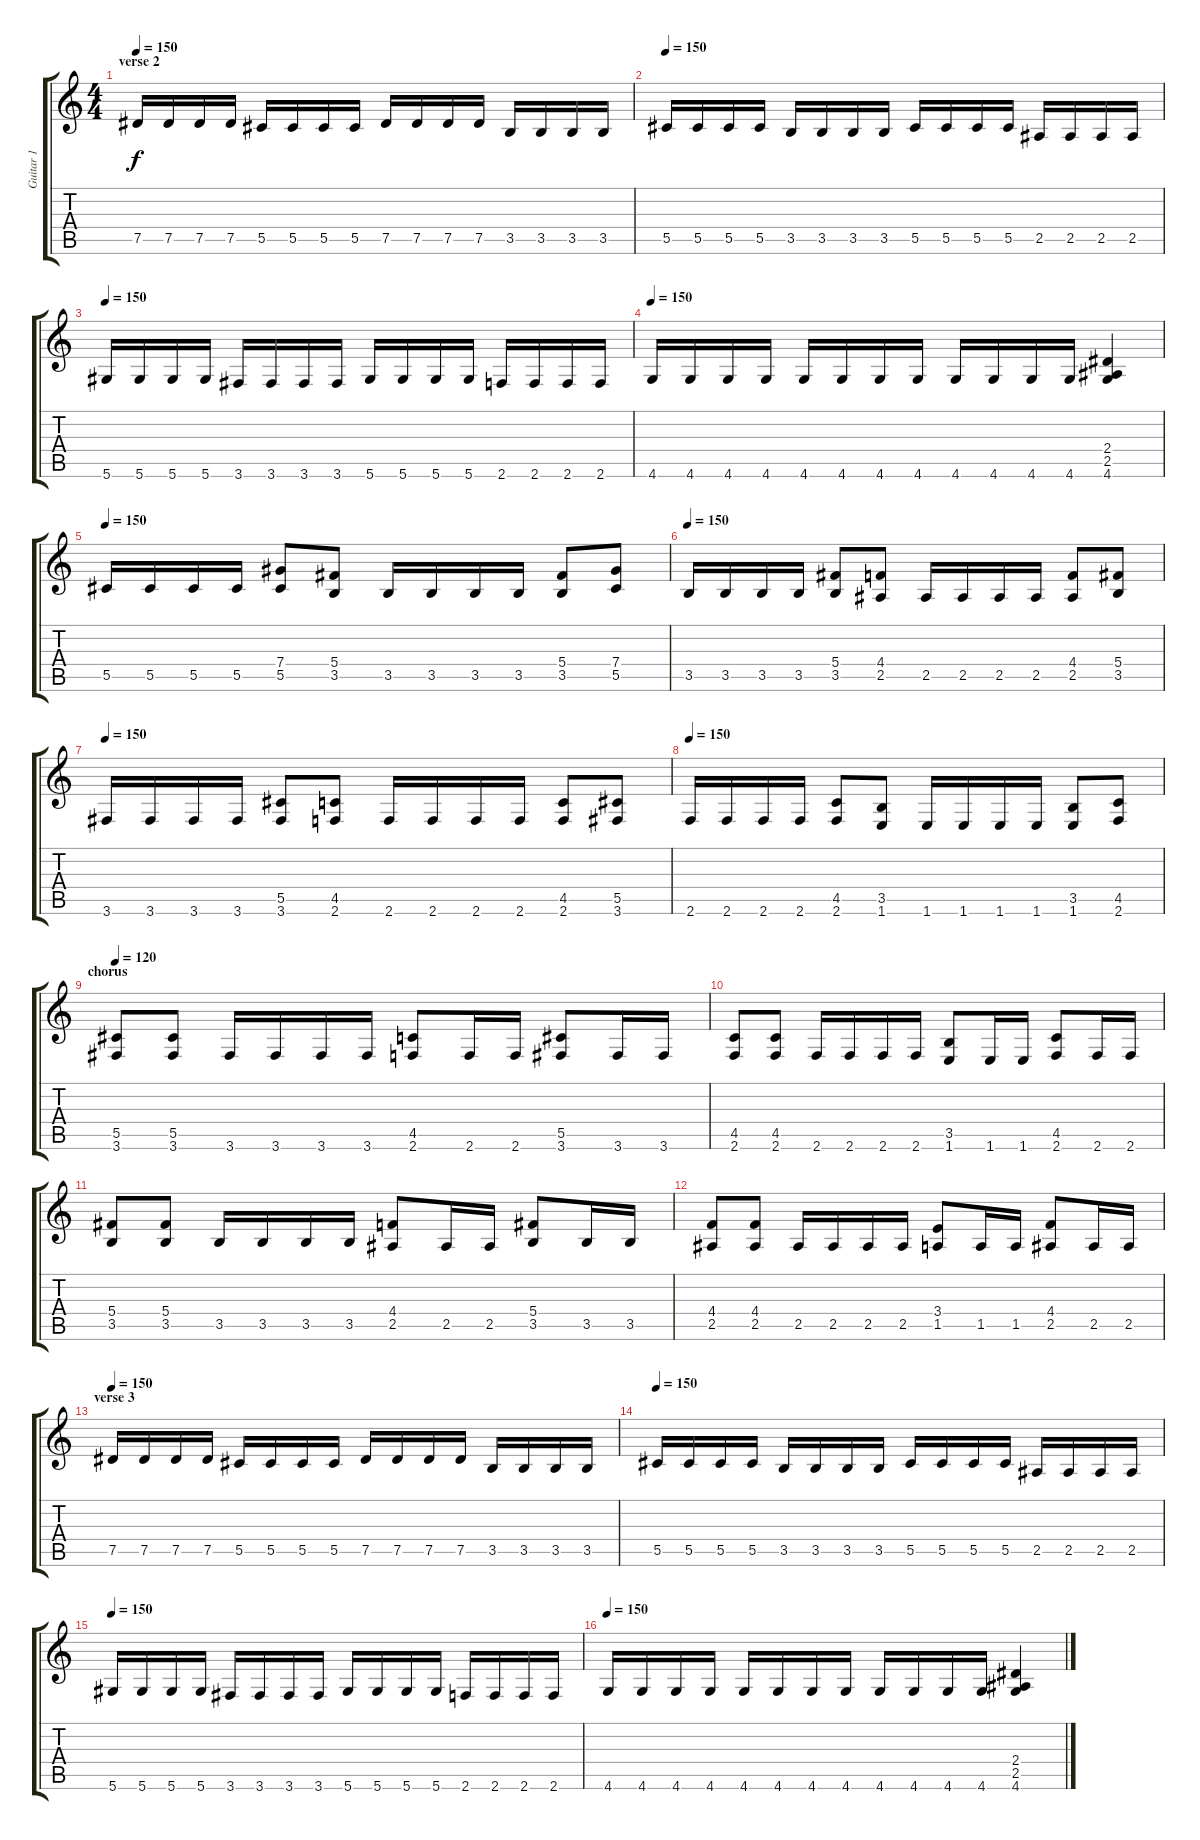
\track ("Guitar 1" "Guitar 1") {instrument overdrivenguitar}
\staff {score tabs}
\tuning (Eb4 Bb3 Gb3 Db3 Ab2 Eb2) {hide}
\ts (4 4)
\section ("" "verse 2")
\tempo 150
\clef g2
\ks c
7.5.16{dy f} 7.5.16 7.5.16 7.5.16 5.5.16 5.5.16 5.5.16 5.5.16 7.5.16 7.5.16 7.5.16 7.5.16 3.5.16 3.5.16 3.5.16 3.5.16 |
\tempo 150
5.5.16 5.5.16 5.5.16 5.5.16 3.5.16 3.5.16 3.5.16 3.5.16 5.5.16 5.5.16 5.5.16 5.5.16 2.5.16 2.5.16 2.5.16 2.5.16 |
\tempo 150
5.6.16 5.6.16 5.6.16 5.6.16 3.6.16 3.6.16 3.6.16 3.6.16 5.6.16 5.6.16 5.6.16 5.6.16 2.6.16 2.6.16 2.6.16 2.6.16 |
\tempo 150
4.6.16 4.6.16 4.6.16 4.6.16 4.6.16 4.6.16 4.6.16 4.6.16 4.6.16 4.6.16 4.6.16 4.6.16 (2.4 2.5 4.6).4 |
\tempo 150
5.5.16 5.5.16 5.5.16 5.5.16 (7.4 5.5).8 (5.4 3.5).8 3.5.16 3.5.16 3.5.16 3.5.16 (5.4 3.5).8 (7.4 5.5).8 |
\tempo 150
3.5.16 3.5.16 3.5.16 3.5.16 (5.4 3.5).8 (4.4 2.5).8 2.5.16 2.5.16 2.5.16 2.5.16 (4.4 2.5).8 (5.4 3.5).8 |
\tempo 150
3.6.16 3.6.16 3.6.16 3.6.16 (5.5 3.6).8 (4.5 2.6).8 2.6.16 2.6.16 2.6.16 2.6.16 (4.5 2.6).8 (5.5 3.6).8 |
\tempo 150
2.6.16 2.6.16 2.6.16 2.6.16 (4.5 2.6).8 (3.5 1.6).8 1.6.16 1.6.16 1.6.16 1.6.16 (3.5 1.6).8 (4.5 2.6).8 |
\section ("" "chorus")
\tempo 120
(5.5 3.6).8 (5.5 3.6).8 3.6.16 3.6.16 3.6.16 3.6.16 (4.5 2.6).8 2.6.16 2.6.16 (5.5 3.6).8 3.6.16 3.6.16 |
(4.5 2.6).8 (4.5 2.6).8 2.6.16 2.6.16 2.6.16 2.6.16 (3.5 1.6).8 1.6.16 1.6.16 (4.5 2.6).8 2.6.16 2.6.16 |
(5.4 3.5).8 (5.4 3.5).8 3.5.16 3.5.16 3.5.16 3.5.16 (4.4 2.5).8 2.5.16 2.5.16 (5.4 3.5).8 3.5.16 3.5.16 |
(4.4 2.5).8 (4.4 2.5).8 2.5.16 2.5.16 2.5.16 2.5.16 (3.4 1.5).8 1.5.16 1.5.16 (4.4 2.5).8 2.5.16 2.5.16 |
\section ("" "verse 3")
\tempo 150
7.5.16 7.5.16 7.5.16 7.5.16 5.5.16 5.5.16 5.5.16 5.5.16 7.5.16 7.5.16 7.5.16 7.5.16 3.5.16 3.5.16 3.5.16 3.5.16 |
\tempo 150
5.5.16 5.5.16 5.5.16 5.5.16 3.5.16 3.5.16 3.5.16 3.5.16 5.5.16 5.5.16 5.5.16 5.5.16 2.5.16 2.5.16 2.5.16 2.5.16 |
\tempo 150
5.6.16 5.6.16 5.6.16 5.6.16 3.6.16 3.6.16 3.6.16 3.6.16 5.6.16 5.6.16 5.6.16 5.6.16 2.6.16 2.6.16 2.6.16 2.6.16 |
\tempo 150
4.6.16 4.6.16 4.6.16 4.6.16 4.6.16 4.6.16 4.6.16 4.6.16 4.6.16 4.6.16 4.6.16 4.6.16 (2.4 2.5 4.6).4
